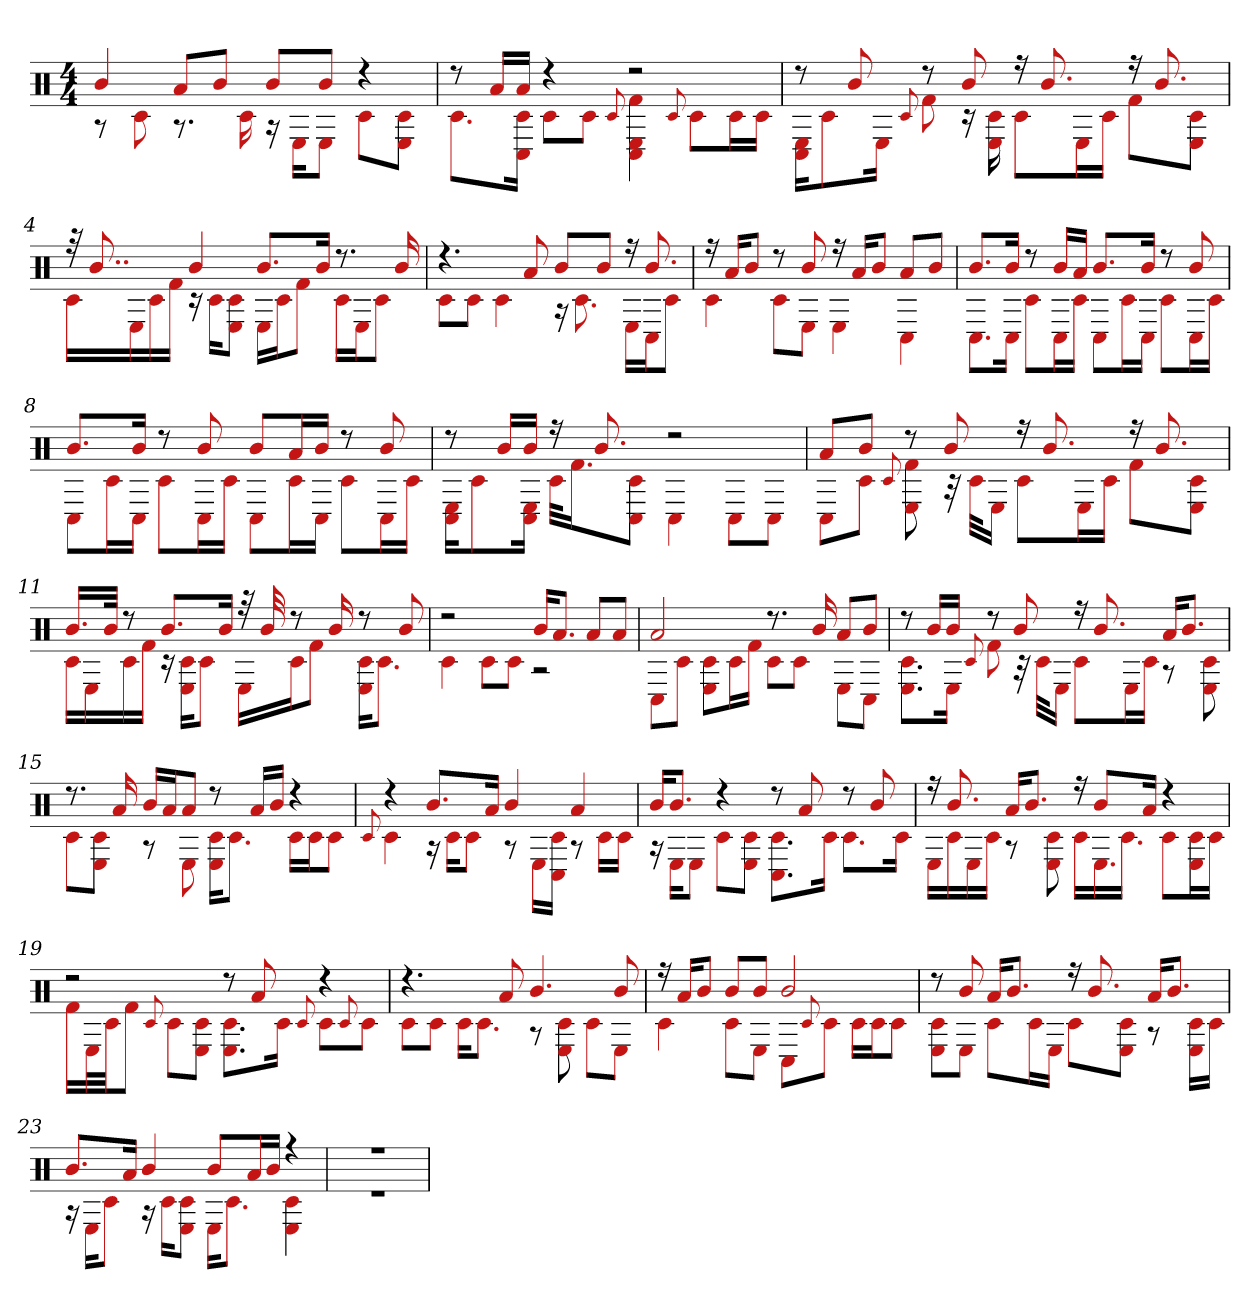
**kern
*part1
*staff1
*clefX
*k[]
*M4/4
=1
*^
4b	8r
.	8c#
8aL	8.r
8bJ	.
.	16c#
8bL	16r
.	16EKL
8bJ	8EJ
4r	8c#L
.	8c# 8EJ
=2	=2
8r	8.c#L
16aLL	.
16aJJ	16c# 16C#Jk
4r	8c#L
.	8c#J
.	8qqc#
2r	4E 4C# 4f#
.	8qqc#
.	8c#L
.	16c#L
.	16c#JJ
=3	=3
8r	16C# 16EKL
.	8c#
8b	.
.	16EJk
.	8qqc#
8r	8f#
8b	16r
.	16c# 16E
16r	8c#L
8.b	.
.	16EL
.	16c#JJ
16r	8f#L
8.b	.
.	8c# 8EJ
=4	=4
32r	16c#LL
8..b	.
.	16E
.	16c#
.	16f#JJ
4b	16r
.	16c#KL
.	8E 8c#J
8.bL	16ELL
.	16c#J
.	8f#J
16bJk	.
8.r	16c#LL
.	16EJ
.	8c#J
16b	.
=5	=5
4.r	8c#L
.	8c#J
.	4c#
8a	.
8bL	16r
.	8.c#
8bJ	.
16r	16ELL
8.b	16C#J
.	8c#J
=6	=6
16r	4c#
16aKL	.
8bJ	.
8r	8c#L
8b	8EJ
16r	4E
16aKL	.
8bJ	.
8aL	4C#
8bJ	.
=7	=7
8.bL	8.C#L
16bJk	16C#Jk
8r	8c#L
16bLL	16C#L
16aJJ	16c#JJ
8.bL	8C#L
.	16c#L
16bJk	16C#JJ
8r	8c#L
8b	16C#L
.	16c#JJ
=8	=8
8.bL	8C#L
.	16c#L
16bJk	16C#JJ
8r	8c#L
8b	16C#L
.	16c#JJ
8bL	8C#L
16aL	16c#L
16bJJ	16C#JJ
8r	8c#L
8b	16C#L
.	16c#JJ
=9	=9
8r	16C# 16EKL
.	8c#
16bLL	.
16bJJ	16C# 16EJk
16r	32c#KLL
.	16.f#J
8.b	.
.	8C# 8c#J
2r	4C#
.	8C#L
.	8C#J
=10	=10
8aL	8C#L
8bJ	8c#J
.	8qqc#
8r	8E 8f#
8b	32r
.	32c#KLL
.	16EJJ
16r	8c#L
8.b	.
.	16EL
.	16c#JJ
16r	8f#L
8.b	.
.	8c# 8EJ
=11	=11
16.bLL	16c#LL
.	16E
32bJJk	.
8r	16c#
.	16f#JJ
8.bL	16r
.	16c# 16EKL
.	8c#J
16bJk	.
32r	16ELL
32b	.
8r	16c#J
.	8f#J
16b	.
8r	16c# 16EKL
.	8.c#J
8b	.
=12	=12
2r	4c#
.	8c#L
.	8c#J
16bKL	2r
8.aJ	.
8aL	.
8aJ	.
=13	=13
2a	8C#L
.	8c#J
.	8c# 8EL
.	16c#L
.	16f#JJ
8.r	8c#L
.	8c#J
16b	.
8aL	8EL
8bJ	8C#J
=14	=14
8r	8.E 8.c#L
16bLL	.
16bJJ	16EJk
.	8qqc#
8r	8f#
8b	32r
.	32c#KLL
.	16EJJ
16r	8c#L
8.b	.
.	16EL
.	16c#JJ
16aKL	8r
8.bJ	.
.	8c# 8E
=15	=15
8.r	8c#L
.	8E 8c#J
16a	.
16bLL	8r
16aJ	.
8aJ	8E
8r	16c# 16EKL
.	8.c#J
16aLL	.
16bJJ	.
4r	16c#LL
.	16c#J
.	8c#J
=16	=16
.	8qqc#
4r	4c#
8.bL	16r
.	16c#KL
.	8c#J
16aJk	.
4b	8r
.	16ELL
.	16C# 16c#JJ
4a	8r
.	16c#LL
.	16c#JJ
=17	=17
16bKL	16r
8.bJ	16EKL
.	8EJ
4r	8c#L
.	8c# 8EJ
8r	8.C# 8.c#L
8a	.
.	16c#Jk
8r	8.c#L
8b	.
.	16c#Jk
=18	=18
16r	16ELL
8.b	16c#
.	16E
.	16c#JJ
16aKL	8r
8.bJ	.
.	8c# 8E
16r	16c#LL
8bL	16.E
.	16.c#JJ
16aJk	.
4r	8c#L
.	16c# 16EL
.	16c#JJ
=19	=19
2r	16f#LL
.	32EL
.	32c#JJ
.	8f#J
.	8qqc#
.	8c#L
.	8E 8c#J
8r	8.E 8.c#L
8a	.
.	16c#Jk
.	8qqc#
4r	8c#L
.	8qqc#
.	8c#J
=20	=20
4.r	8c#L
.	8c#J
.	16c#KL
.	8.c#J
8a	.
4.b	8r
.	8c# 8E
.	8c#L
8b	8EJ
=21	=21
16r	4c#
16aKL	.
8bJ	.
8bL	8c#L
8bJ	8EJ
2b	8C#L
.	8qqc#
.	8c#J
.	16c#LL
.	16c#J
.	8c#J
=22	=22
8r	8E 8c#L
8b	8EJ
16aKL	8c#L
8.bJ	.
.	16c#L
.	16EJJ
16r	8c#L
8.b	.
.	8E 8c#J
16aKL	8r
8.bJ	.
.	16c# 16ELL
.	16c#JJ
=23	=23
8.bL	16r
.	16EKL
.	8c#J
16aJk	.
4b	16r
.	16c#KL
.	8E 8c#J
8bL	16EKL
.	8.c#J
16aL	.
16bJJ	.
4r	4E 4c#
=24	=24
1r	1r
*v	*v
=
*-
